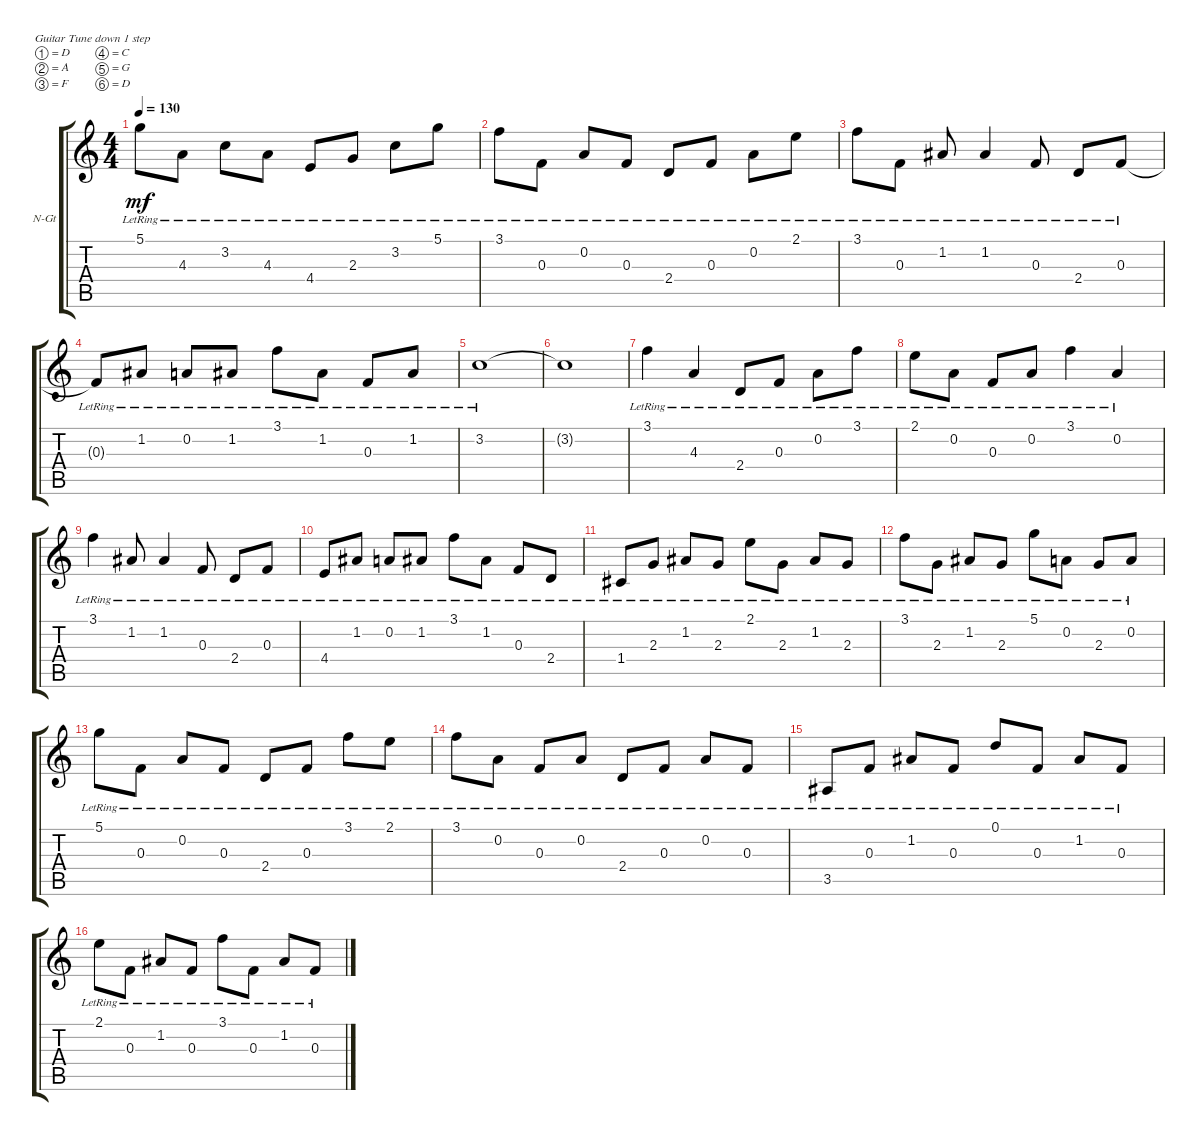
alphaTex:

\defaultSystemsLayout 4
\bracketExtendMode groupsimilarinstruments
\firstSystemTrackNameOrientation horizontal
\otherSystemsTrackNameOrientation horizontal
\track ("Nylon Guitar" "N-Gt") {instrument acousticguitarnylon}
\staff {score tabs}
\tuning (D4 A3 F3 C3 G2 D2)
\ts (4 4)
\tempo 130
\clef g2
\ks c
5.1{lr}.8{dy mf} 4.3{lr}.8 3.2{lr}.8 4.3{lr}.8 4.4{lr}.8 2.3{lr}.8 3.2{lr}.8 5.1{lr}.8 |
3.1{lr}.8 0.3{lr}.8 0.2{lr}.8 0.3{lr}.8 2.4{lr}.8 0.3{lr}.8 0.2{lr}.8 2.1{lr}.8 |
3.1{lr}.8 0.3{lr}.8 1.2{lr}.8 1.2{lr}.4 0.3{lr}.8 2.4{lr}.8 0.3{lr}.8 |
0.3{lr t}.8 1.2{lr}.8 0.2{lr}.8 1.2{lr}.8 3.1{lr}.8 1.2{lr}.8 0.3{lr}.8 1.2{lr}.8 |
3.2{lr}.1 |
3.2{t}.1 |
3.1{lr}.4 4.3{lr}.4 2.4{lr}.8 0.3{lr}.8 0.2{lr}.8 3.1{lr}.8 |
2.1{lr}.8 0.2{lr}.8 0.3{lr}.8 0.2{lr}.8 3.1{lr}.4 0.2{lr}.4 |
3.1{lr}.4 1.2{lr}.8 1.2{lr}.4 0.3{lr}.8 2.4{lr}.8 0.3{lr}.8 |
4.4{lr}.8 1.2{lr}.8 0.2{lr}.8 1.2{lr}.8 3.1{lr}.8 1.2{lr}.8 0.3{lr}.8 2.4{lr}.8 |
1.4{lr}.8 2.3{lr}.8 1.2{lr}.8 2.3{lr}.8 2.1{lr}.8 2.3{lr}.8 1.2{lr}.8 2.3{lr}.8 |
3.1{lr}.8 2.3{lr}.8 1.2{lr}.8 2.3{lr}.8 5.1{lr}.8 0.2{lr}.8 2.3{lr}.8 0.2{lr}.8 |
5.1{lr}.8 0.3{lr}.8 0.2{lr}.8 0.3{lr}.8 2.4{lr}.8 0.3{lr}.8 3.1{lr}.8 2.1{lr}.8 |
3.1{lr}.8 0.2{lr}.8 0.3{lr}.8 0.2{lr}.8 2.4{lr}.8 0.3{lr}.8 0.2{lr}.8 0.3{lr}.8 |
3.5{lr}.8 0.3{lr}.8 1.2{lr}.8 0.3{lr}.8 0.1{lr}.8 0.3{lr}.8 1.2{lr}.8 0.3{lr}.8 |
2.1{lr}.8 0.3{lr}.8 1.2{lr}.8 0.3{lr}.8 3.1{lr}.8 0.3{lr}.8 1.2{lr}.8 0.3{lr}.8
